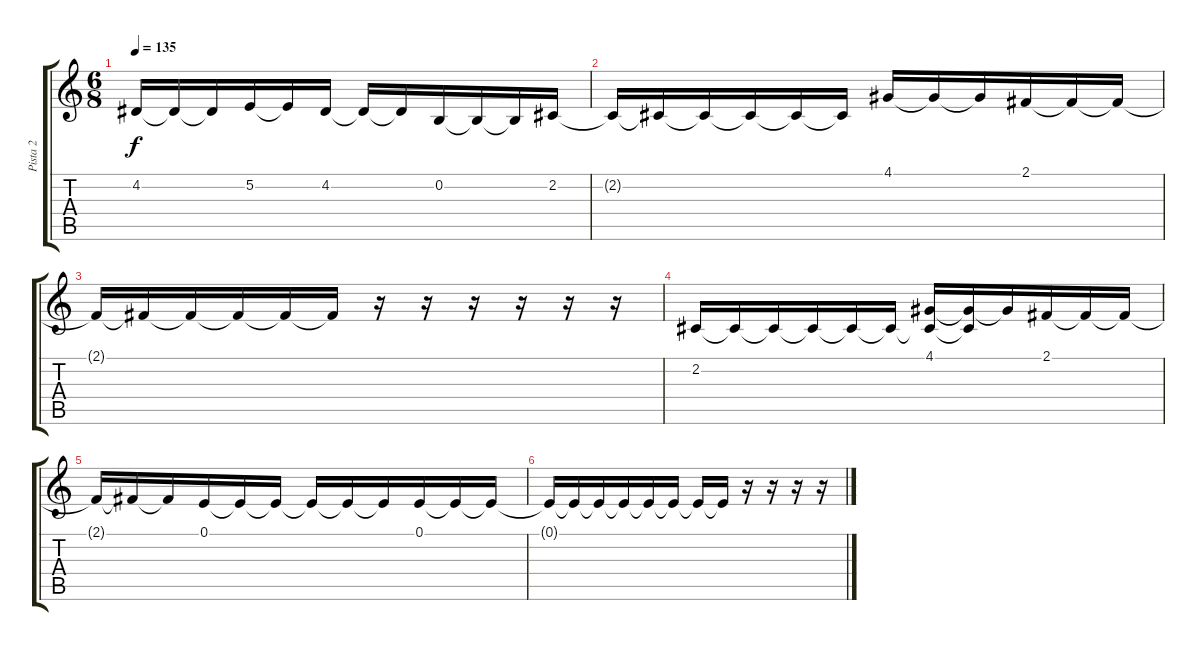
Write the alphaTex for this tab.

\track ("Pista 2" "Pista 2") {instrument lead6voice}
\staff {score tabs}
\tuning (E4 B3 G3 D3 A2 E2) {hide}
\ts (6 8)
\tempo 135
\clef g2
\ks c
4.2.16{dy f} 4.2{t}.16 4.2{t}.16 5.2.16 5.2{t}.16 4.2.16 4.2{t}.16 4.2{t}.16 0.2.16 0.2{t}.16 0.2{t}.16 2.2.16 |
2.2{t}.16 2.2{t}.16 2.2{t}.16 2.2{t}.16 2.2{t}.16 2.2{t}.16 4.1.16 4.1{t}.16 4.1{t}.16 2.1.16 2.1{t}.16 2.1{t}.16 |
2.1{t}.16 2.1{t}.16 2.1{t}.16 2.1{t}.16 2.1{t}.16 2.1{t}.16 r.16 r.16 r.16 r.16 r.16 r.16 |
2.2.16 2.2{t}.16 2.2{t}.16 2.2{t}.16 2.2{t}.16 2.2{t}.16 (4.1 2.2{t}).16 (4.1{t} 2.2{t}).16 4.1{t}.16 2.1.16 2.1{t}.16 2.1{t}.16 |
2.1{t}.16 2.1{t}.16 2.1{t}.16 0.1.16 0.1{t}.16 0.1{t}.16 0.1{t}.16 0.1{t}.16 0.1{t}.16 0.1.16 0.1{t}.16 0.1{t}.16 |
0.1{t}.16 0.1{t}.16 0.1{t}.16 0.1{t}.16 0.1{t}.16 0.1{t}.16 0.1{t}.16 0.1{t}.16 r.16 r.16 r.16 r.16
